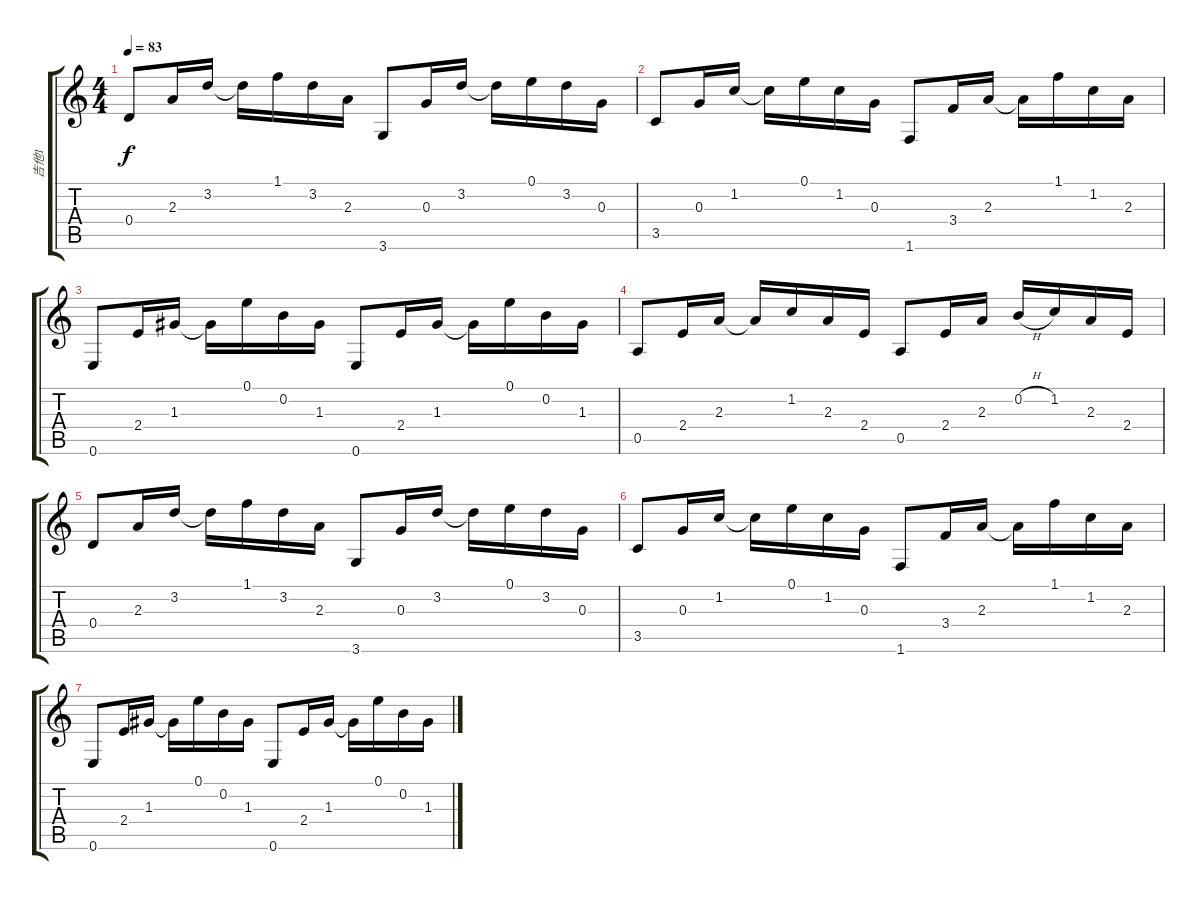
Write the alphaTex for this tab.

\track ("吉他1" "吉他1") {instrument electricguitarclean}
\staff {score tabs}
\tuning (E4 B3 G3 D3 A2 E2) {hide}
\ts (4 4)
\tempo 83
\clef g2
\ks c
0.4.8{dy f} 2.3.16 3.2.16 3.2{t}.16 1.1.16 3.2.16 2.3.16 3.6.8 0.3.16 3.2.16 3.2{t}.16 0.1.16 3.2.16 0.3.16 |
3.5.8 0.3.16 1.2.16 1.2{t}.16 0.1.16 1.2.16 0.3.16 1.6.8 3.4.16 2.3.16 2.3{t}.16 1.1.16 1.2.16 2.3.16 |
0.6.8 2.4.16 1.3.16 1.3{t}.16 0.1.16 0.2.16 1.3.16 0.6.8 2.4.16 1.3.16 1.3{t}.16 0.1.16 0.2.16 1.3.16 |
0.5.8 2.4.16 2.3.16 2.3{t}.16 1.2.16 2.3.16 2.4.16 0.5.8 2.4.16 2.3.16 0.2{h}.16 1.2.16 2.3.16 2.4.16 |
0.4.8 2.3.16 3.2.16 3.2{t}.16 1.1.16 3.2.16 2.3.16 3.6.8 0.3.16 3.2.16 3.2{t}.16 0.1.16 3.2.16 0.3.16 |
3.5.8 0.3.16 1.2.16 1.2{t}.16 0.1.16 1.2.16 0.3.16 1.6.8 3.4.16 2.3.16 2.3{t}.16 1.1.16 1.2.16 2.3.16 |
0.6.8 2.4.16 1.3.16 1.3{t}.16 0.1.16 0.2.16 1.3.16 0.6.8 2.4.16 1.3.16 1.3{t}.16 0.1.16 0.2.16 1.3.16
